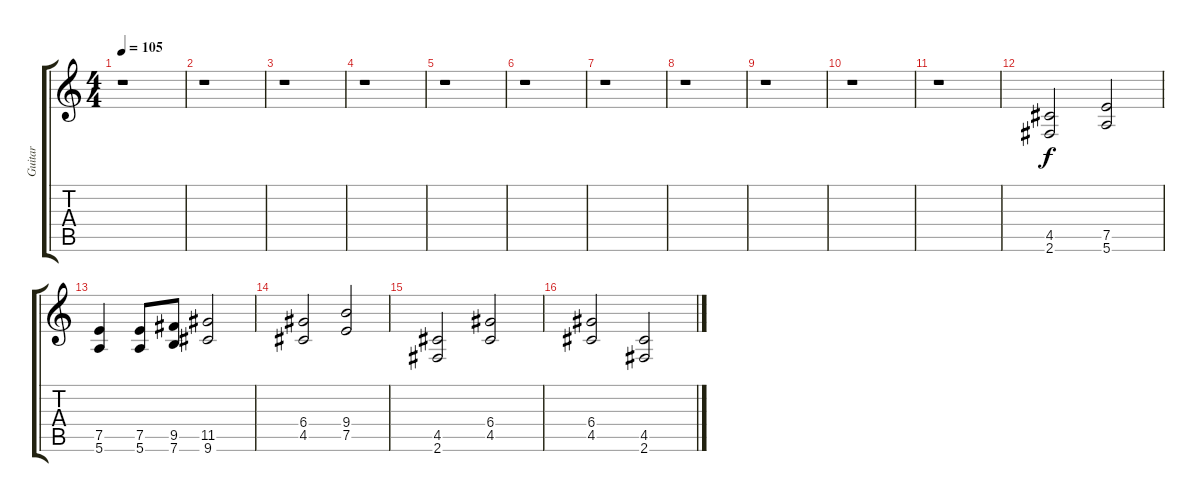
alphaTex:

\track ("Guitar" "Guitar") {instrument overdrivenguitar}
\staff {score tabs}
\tuning (E4 B3 G3 D3 A2 E2) {hide}
\ts (4 4)
\tempo 105
\clef g2
\ks c
r.1{dy f} |
r.1 |
r.1 |
r.1 |
r.1 |
r.1 |
r.1 |
r.1 |
r.1 |
r.1 |
r.1 |
(4.5 2.6).2 (7.5 5.6).2 |
(7.5 5.6).4 (7.5 5.6).8 (9.5 7.6).8 (11.5 9.6).2 |
(6.4 4.5).2 (9.4 7.5).2 |
(4.5 2.6).2 (6.4 4.5).2 |
(6.4 4.5).2 (4.5 2.6).2
